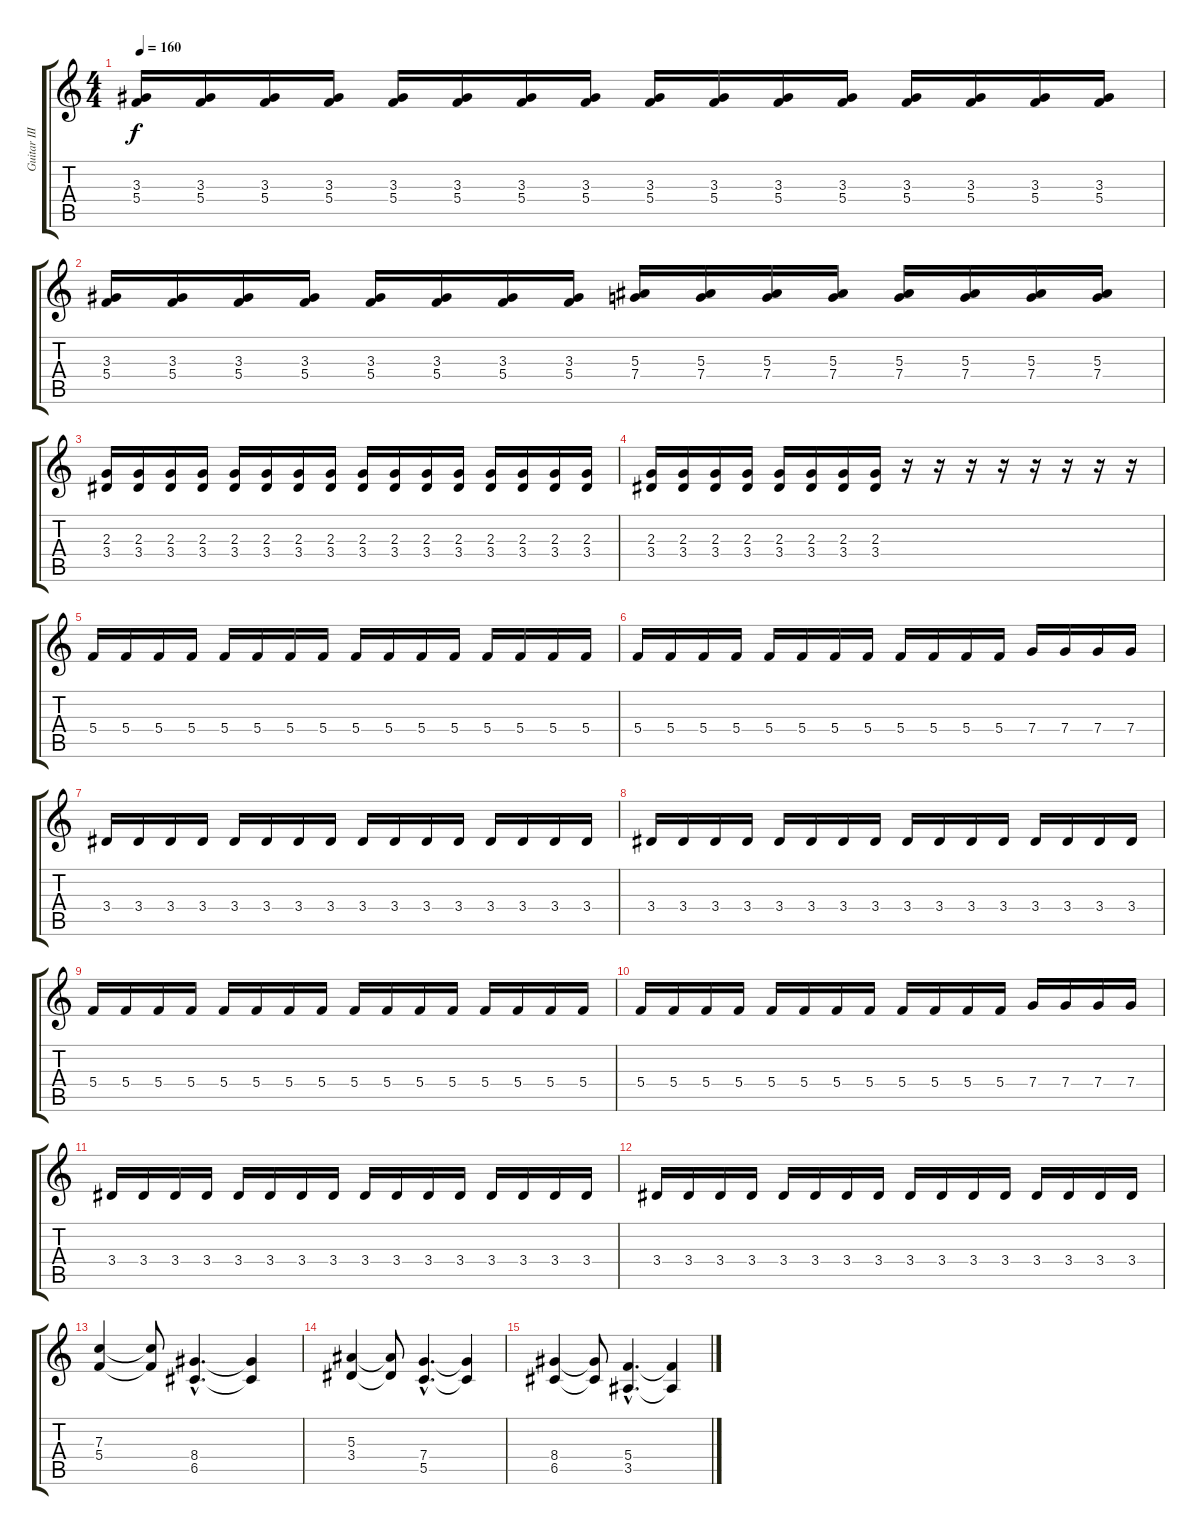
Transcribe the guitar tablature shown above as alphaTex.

\track ("Guitar III" "Guitar III") {instrument distortionguitar}
\staff {score tabs}
\tuning (D4 A3 F3 C3 G2 D2) {hide}
\ts (4 4)
\tempo 160
\clef g2
\ks c
(3.3 5.4).16{dy f} (3.3 5.4).16 (3.3 5.4).16 (3.3 5.4).16 (3.3 5.4).16 (3.3 5.4).16 (3.3 5.4).16 (3.3 5.4).16 (3.3 5.4).16 (3.3 5.4).16 (3.3 5.4).16 (3.3 5.4).16 (3.3 5.4).16 (3.3 5.4).16 (3.3 5.4).16 (3.3 5.4).16 |
(3.3 5.4).16 (3.3 5.4).16 (3.3 5.4).16 (3.3 5.4).16 (3.3 5.4).16 (3.3 5.4).16 (3.3 5.4).16 (3.3 5.4).16 (5.3 7.4).16 (5.3 7.4).16 (5.3 7.4).16 (5.3 7.4).16 (5.3 7.4).16 (5.3 7.4).16 (5.3 7.4).16 (5.3 7.4).16 |
(2.3 3.4).16 (2.3 3.4).16 (2.3 3.4).16 (2.3 3.4).16 (2.3 3.4).16 (2.3 3.4).16 (2.3 3.4).16 (2.3 3.4).16 (2.3 3.4).16 (2.3 3.4).16 (2.3 3.4).16 (2.3 3.4).16 (2.3 3.4).16 (2.3 3.4).16 (2.3 3.4).16 (2.3 3.4).16 |
(2.3 3.4).16 (2.3 3.4).16 (2.3 3.4).16 (2.3 3.4).16 (2.3 3.4).16 (2.3 3.4).16 (2.3 3.4).16 (2.3 3.4).16 r.16 r.16 r.16 r.16 r.16 r.16 r.16 r.16 |
5.4.16 5.4.16 5.4.16 5.4.16 5.4.16 5.4.16 5.4.16 5.4.16 5.4.16 5.4.16 5.4.16 5.4.16 5.4.16 5.4.16 5.4.16 5.4.16 |
5.4.16 5.4.16 5.4.16 5.4.16 5.4.16 5.4.16 5.4.16 5.4.16 5.4.16 5.4.16 5.4.16 5.4.16 7.4.16 7.4.16 7.4.16 7.4.16 |
3.4.16 3.4.16 3.4.16 3.4.16 3.4.16 3.4.16 3.4.16 3.4.16 3.4.16 3.4.16 3.4.16 3.4.16 3.4.16 3.4.16 3.4.16 3.4.16 |
3.4.16 3.4.16 3.4.16 3.4.16 3.4.16 3.4.16 3.4.16 3.4.16 3.4.16 3.4.16 3.4.16 3.4.16 3.4.16 3.4.16 3.4.16 3.4.16 |
5.4.16 5.4.16 5.4.16 5.4.16 5.4.16 5.4.16 5.4.16 5.4.16 5.4.16 5.4.16 5.4.16 5.4.16 5.4.16 5.4.16 5.4.16 5.4.16 |
5.4.16 5.4.16 5.4.16 5.4.16 5.4.16 5.4.16 5.4.16 5.4.16 5.4.16 5.4.16 5.4.16 5.4.16 7.4.16 7.4.16 7.4.16 7.4.16 |
3.4.16 3.4.16 3.4.16 3.4.16 3.4.16 3.4.16 3.4.16 3.4.16 3.4.16 3.4.16 3.4.16 3.4.16 3.4.16 3.4.16 3.4.16 3.4.16 |
3.4.16 3.4.16 3.4.16 3.4.16 3.4.16 3.4.16 3.4.16 3.4.16 3.4.16 3.4.16 3.4.16 3.4.16 3.4.16 3.4.16 3.4.16 3.4.16 |
(7.3 5.4).4 (7.3{t} 5.4{t}).8 (8.4{hac} 6.5{hac}).4{d} (8.4{t} 6.5{t}).4 |
(5.3 3.4).4 (5.3{t} 3.4{t}).8 (7.4{hac} 5.5{hac}).4{d} (7.4{t} 5.5{t}).4 |
(8.4 6.5).4 (8.4{t} 6.5{t}).8 (5.4{hac} 3.5{hac}).4{d} (5.4{t} 3.5{t}).4
